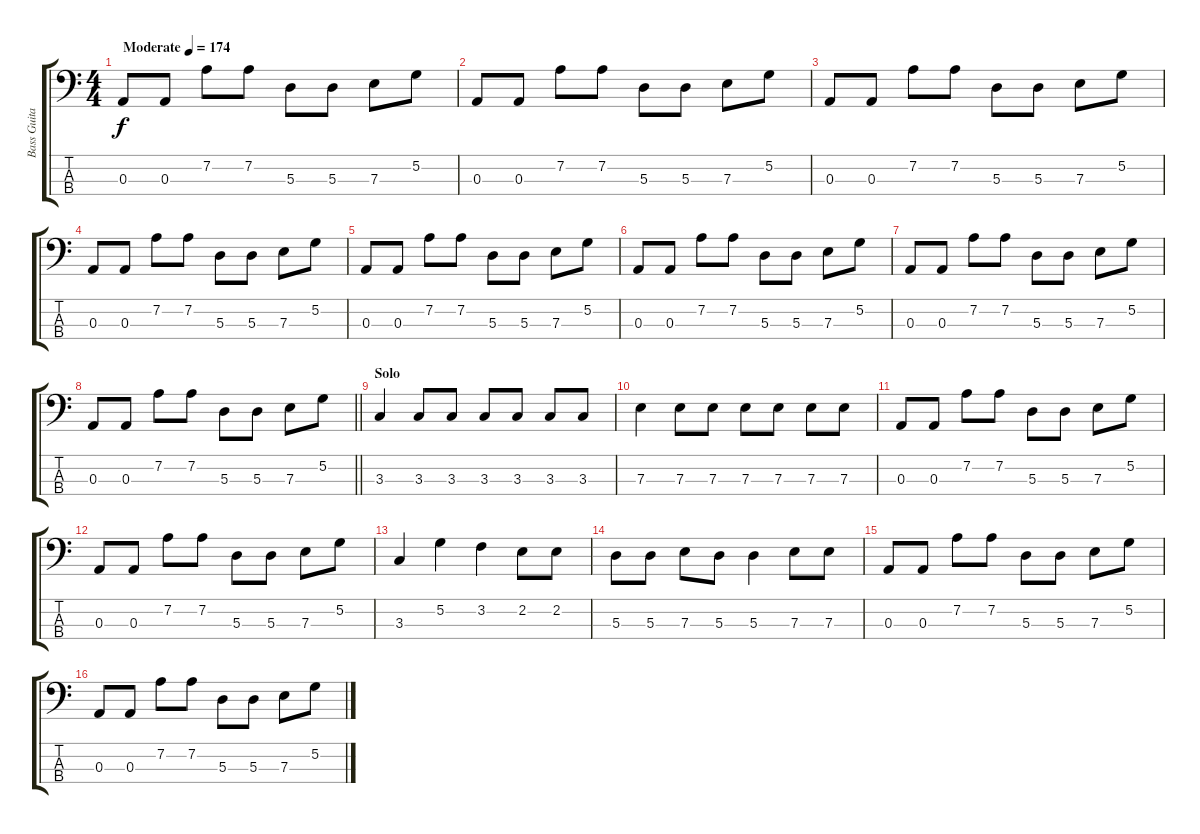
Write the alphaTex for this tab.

\track ("Bass Guitar (Steve Soto)" "Bass Guita") {instrument electricbasspick}
\staff {score tabs}
\tuning (G2 D2 A1 E1) {hide}
\ts (4 4)
\tempo (174 "Moderate")
\clef f4
\ks c
0.3.8{dy f instrument electricbasspick} 0.3.8 7.2.8 7.2.8 5.3.8 5.3.8 7.3.8 5.2.8 |
0.3.8 0.3.8 7.2.8 7.2.8 5.3.8 5.3.8 7.3.8 5.2.8 |
0.3.8 0.3.8 7.2.8 7.2.8 5.3.8 5.3.8 7.3.8 5.2.8 |
0.3.8 0.3.8 7.2.8 7.2.8 5.3.8 5.3.8 7.3.8 5.2.8 |
0.3.8 0.3.8 7.2.8 7.2.8 5.3.8 5.3.8 7.3.8 5.2.8 |
0.3.8 0.3.8 7.2.8 7.2.8 5.3.8 5.3.8 7.3.8 5.2.8 |
0.3.8 0.3.8 7.2.8 7.2.8 5.3.8 5.3.8 7.3.8 5.2.8 |
\barLineRight lightlight
0.3.8 0.3.8 7.2.8 7.2.8 5.3.8 5.3.8 7.3.8 5.2.8 |
\section ("" "Solo")
3.3.4 3.3.8 3.3.8 3.3.8 3.3.8 3.3.8 3.3.8 |
7.3.4 7.3.8 7.3.8 7.3.8 7.3.8 7.3.8 7.3.8 |
0.3.8 0.3.8 7.2.8 7.2.8 5.3.8 5.3.8 7.3.8 5.2.8 |
0.3.8 0.3.8 7.2.8 7.2.8 5.3.8 5.3.8 7.3.8 5.2.8 |
3.3.4 5.2.4 3.2.4 2.2.8 2.2.8 |
5.3.8 5.3.8 7.3.8 5.3.8 5.3.4 7.3.8 7.3.8 |
0.3.8 0.3.8 7.2.8 7.2.8 5.3.8 5.3.8 7.3.8 5.2.8 |
0.3.8 0.3.8 7.2.8 7.2.8 5.3.8 5.3.8 7.3.8 5.2.8
